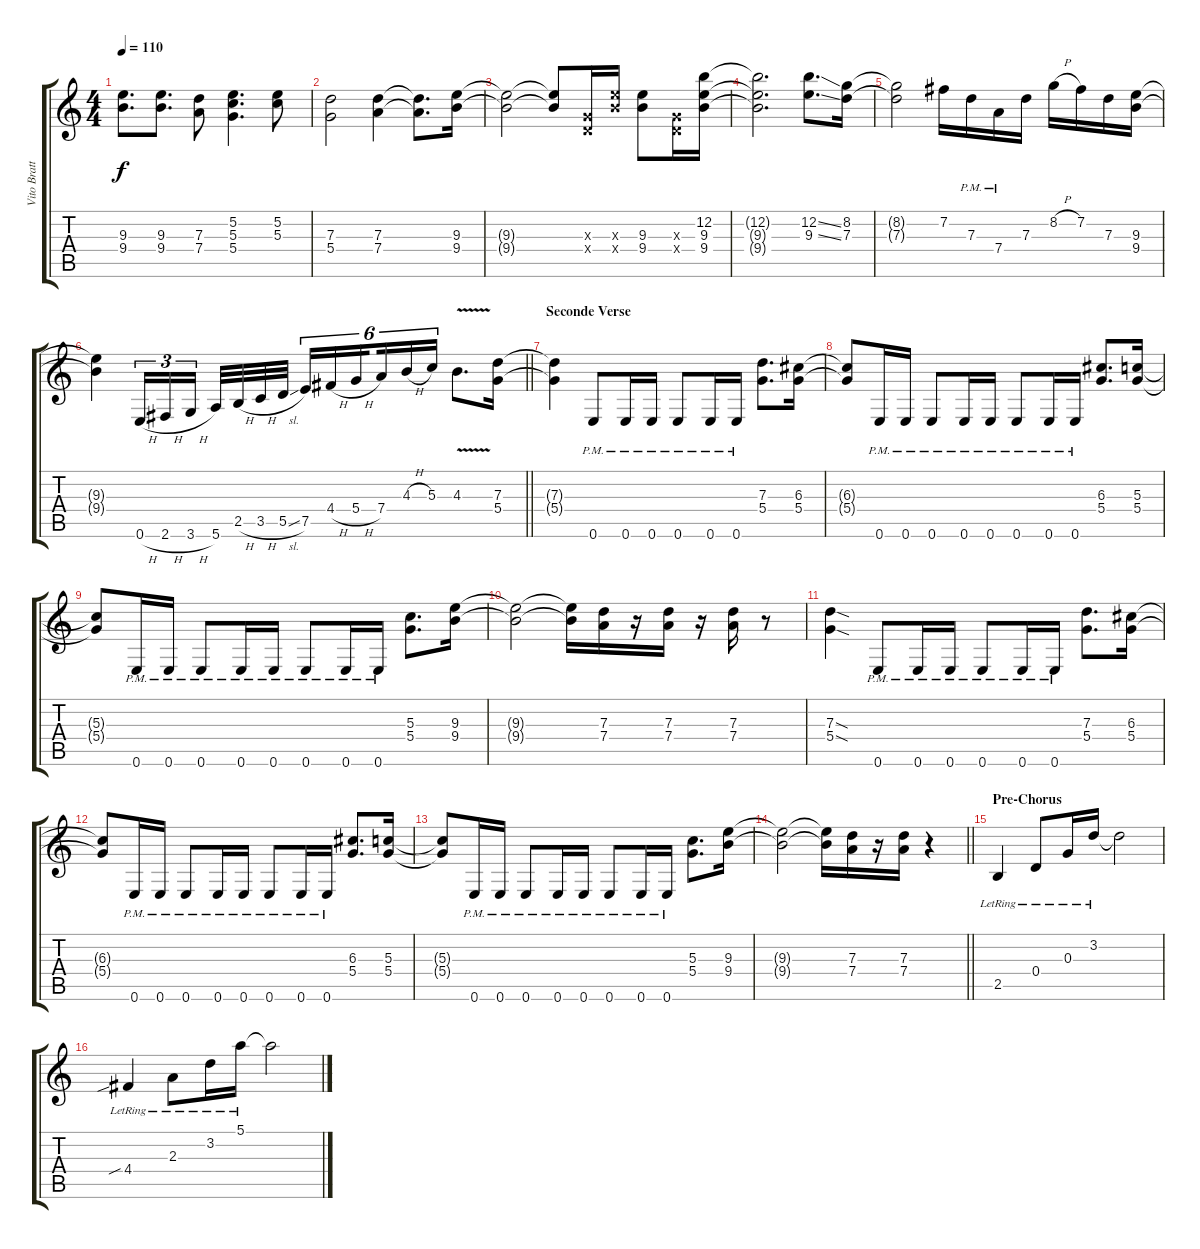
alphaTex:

\track ("Vito Bratta Lead" "Vito Bratt") {instrument distortionguitar}
\staff {score tabs}
\tuning (E4 B3 G3 D3 A2 E2) {hide}
\ts (4 4)
\tempo 110
\clef g2
\ks c
(9.3 9.4).8{d dy f} (9.3 9.4).8{d} (7.3 7.4).8 (5.2 5.3 5.4).4{d} (5.2 5.3).8 |
(7.3 5.4).2 (7.3 7.4).4 (7.3{t} 7.4{t}).8{d} (9.3 9.4).16 |
(9.3{t} 9.4{t}).2 (9.3{t} 9.4{t}).8 (0.3{x} 0.4{x}).16 (9.3{x} 9.4{x}).16 (9.3 9.4).8 (0.3{x} 0.4{x}).16 (12.2 9.3 9.4).16 |
(12.2{t} 9.3{t} 9.4{t}).2{d} (12.2{ss} 9.3{ss}).8{d} (8.2 7.3).16 |
(8.2{t} 7.3{t}).2 7.2.16 7.3{pm}.16 7.4{pm}.16 7.3.16 8.2{h}.16 7.2.16 7.3.16 (9.3 9.4).16 |
\barLineRight lightlight
(9.3{t} 9.4{t}).4 0.6{h}.16{tu (3 2)} 2.6{h}.16{tu (3 2)} 3.6{h}.16{tu (3 2) beam splitsecondary} 5.6.32 2.5{h}.32 3.5{h}.32 5.5{sl}.32 7.5.16{tu (6 4)} 4.4{h}.16{tu (6 4)} 5.4{h}.16{tu (6 4) beam splitsecondary} 7.4.16{tu (6 4)} 4.3{h}.16{tu (6 4)} 5.3.16{tu (6 4)} 4.3{v}.8{d} (7.3 5.4).16 |
\section ("" "Seconde Verse")
(7.3{t} 5.4{t}).4 0.6{pm}.8 0.6{pm}.16 0.6{pm}.16 0.6{pm}.8 0.6{pm}.16 0.6{pm}.16 (7.3 5.4).8{d} (6.3 5.4).16 |
(6.3{t} 5.4{t}).8 0.6{pm}.16 0.6{pm}.16 0.6{pm}.8 0.6{pm}.16 0.6{pm}.16 0.6{pm}.8 0.6{pm}.16 0.6{pm}.16 (6.3 5.4).8{d} (5.3 5.4).16 |
(5.3{t} 5.4{t}).8 0.6{pm}.16 0.6{pm}.16 0.6{pm}.8 0.6{pm}.16 0.6{pm}.16 0.6{pm}.8 0.6{pm}.16 0.6{pm}.16 (5.3 5.4).8{d} (9.3 9.4).16 |
(9.3{t} 9.4{t}).2 (9.3{t} 9.4{t}).16 (7.3 7.4).16 r.16 (7.3 7.4).16 r.16 (7.3 7.4).16 r.8 |
(7.3{sod} 5.4{sod}).4 0.6{pm}.8 0.6{pm}.16 0.6{pm}.16 0.6{pm}.8 0.6{pm}.16 0.6{pm}.16 (7.3 5.4).8{d} (6.3 5.4).16 |
(6.3{t} 5.4{t}).8 0.6{pm}.16 0.6{pm}.16 0.6{pm}.8 0.6{pm}.16 0.6{pm}.16 0.6{pm}.8 0.6{pm}.16 0.6{pm}.16 (6.3 5.4).8{d} (5.3 5.4).16 |
(5.3{t} 5.4{t}).8 0.6{pm}.16 0.6{pm}.16 0.6{pm}.8 0.6{pm}.16 0.6{pm}.16 0.6{pm}.8 0.6{pm}.16 0.6{pm}.16 (5.3 5.4).8{d} (9.3 9.4).16 |
\barLineRight lightlight
(9.3{t} 9.4{t}).2 (9.3{t} 9.4{t}).16 (7.3 7.4).16 r.16 (7.3 7.4).16 r.4 |
\section ("" "Pre-Chorus")
2.5{lr}.4 0.4{lr}.8 0.3{lr}.16 3.2{lr}.16 3.2{t}.2 |
4.4{sib lr}.4 2.3{lr}.8 3.2{lr}.16 5.1{lr}.16 5.1{t}.2
